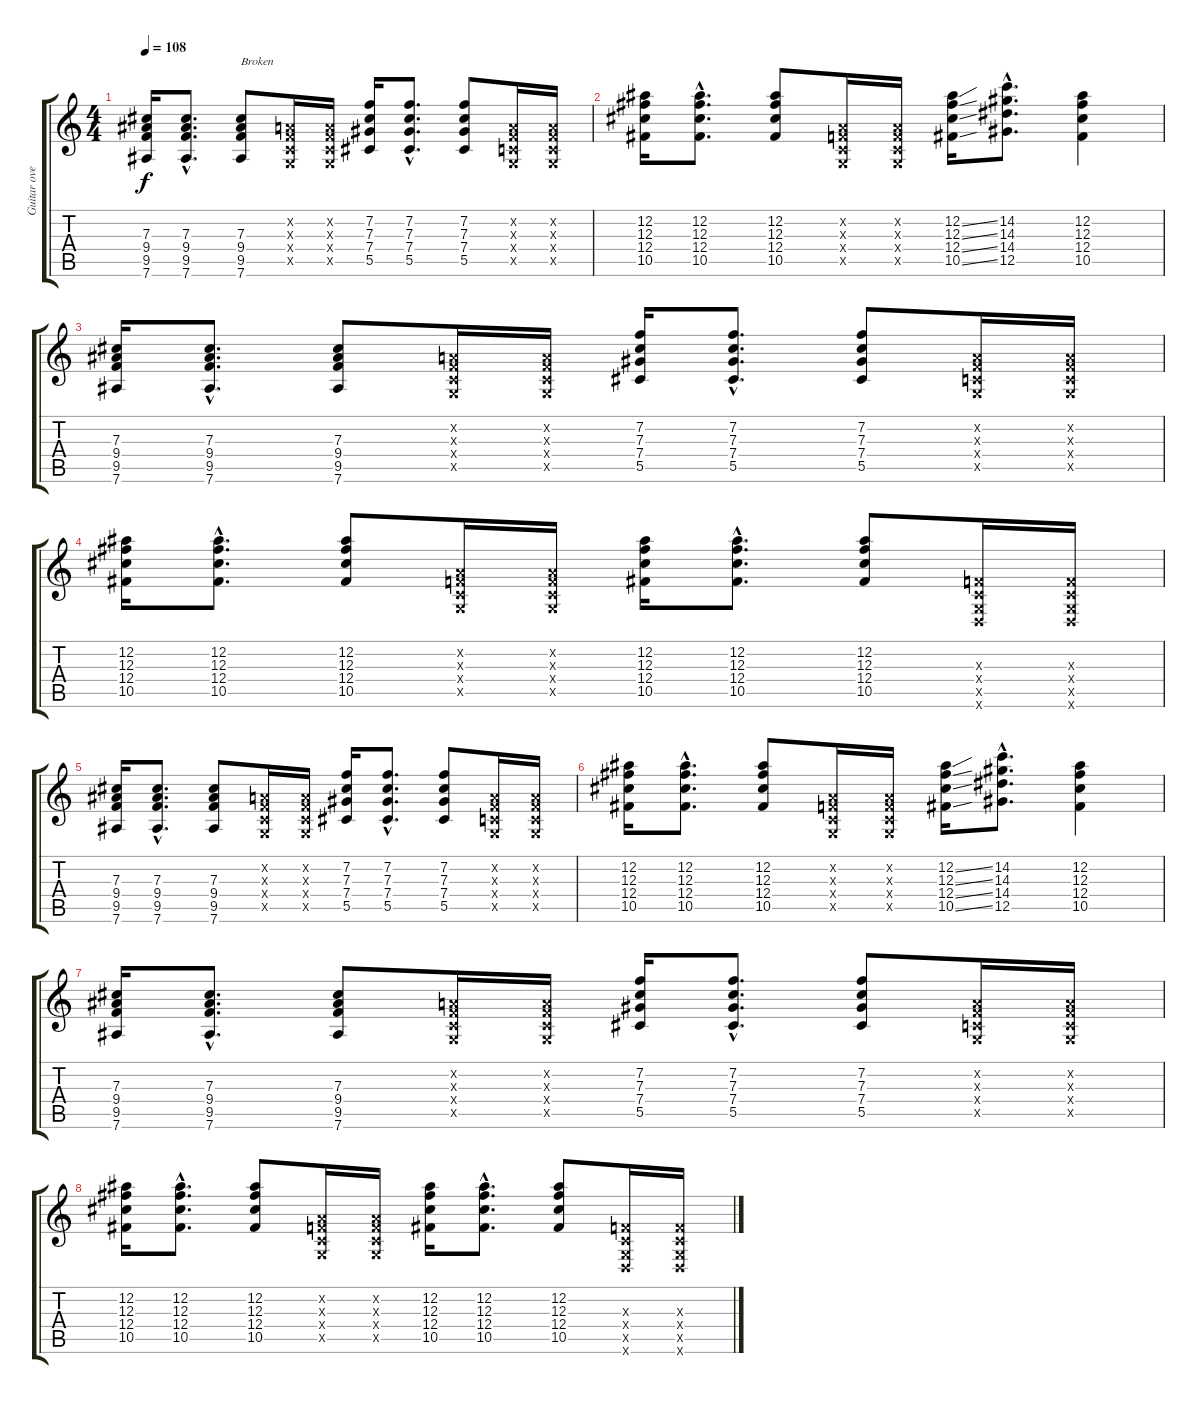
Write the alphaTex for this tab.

\track ("Guitar overdrive" "Guitar ove") {instrument overdrivenguitar}
\staff {score tabs}
\tuning (Eb4 Bb3 Gb3 Db3 Ab2 Eb2) {hide}
\ts (4 4)
\tempo 108
\clef g2
\ks c
(7.3 9.4 9.5 7.6).16{dy f} (7.3{hac} 9.4{hac} 9.5{hac} 7.6{hac}).8{d} (7.3 9.4 9.5 7.6).8{txt "Broken"} (-1.2{x} -1.3{x} -1.4{x} -1.5{x}).16 (-1.2{x} -1.3{x} -1.4{x} -1.5{x}).16 (7.2 7.3 7.4 5.5).16 (7.2{hac} 7.3{hac} 7.4{hac} 5.5{hac}).8{d} (7.2 7.3 7.4 5.5).8 (-1.2{x} -1.3{x} -1.4{x} -1.5{x}).16 (-1.2{x} -1.3{x} -1.4{x} -1.5{x}).16 |
(12.2 12.3 12.4 10.5).16 (12.2{hac} 12.3{hac} 12.4{hac} 10.5{hac}).8{d} (12.2 12.3 12.4 10.5).8 (-1.2{x} -1.3{x} -1.4{x} -1.5{x}).16 (-1.2{x} -1.3{x} -1.4{x} -1.5{x}).16 (12.2{ss} 12.3{ss} 12.4{ss} 10.5{ss}).16 (14.2{hac} 14.3{hac} 14.4{hac} 12.5{hac}).8{d} (12.2 12.3 12.4 10.5).4 |
(7.3 9.4 9.5 7.6).16 (7.3{hac} 9.4{hac} 9.5{hac} 7.6{hac}).8{d} (7.3 9.4 9.5 7.6).8 (-1.2{x} -1.3{x} -1.4{x} -1.5{x}).16 (-1.2{x} -1.3{x} -1.4{x} -1.5{x}).16 (7.2 7.3 7.4 5.5).16 (7.2{hac} 7.3{hac} 7.4{hac} 5.5{hac}).8{d} (7.2 7.3 7.4 5.5).8 (-1.2{x} -1.3{x} -1.4{x} -1.5{x}).16 (-1.2{x} -1.3{x} -1.4{x} -1.5{x}).16 |
(12.2 12.3 12.4 10.5).16 (12.2{hac} 12.3{hac} 12.4{hac} 10.5{hac}).8{d} (12.2 12.3 12.4 10.5).8 (-1.2{x} -1.3{x} -1.4{x} -1.5{x}).16 (-1.2{x} -1.3{x} -1.4{x} -1.5{x}).16 (12.2 12.3 12.4 10.5).16 (12.2{hac} 12.3{hac} 12.4{hac} 10.5{hac}).8{d} (12.2 12.3 12.4 10.5).8 (-1.3{x} -1.4{x} -1.5{x} -1.6{x}).16 (-1.3{x} -1.4{x} -1.5{x} -1.6{x}).16 |
(7.3 9.4 9.5 7.6).16 (7.3{hac} 9.4{hac} 9.5{hac} 7.6{hac}).8{d} (7.3 9.4 9.5 7.6).8 (-1.2{x} -1.3{x} -1.4{x} -1.5{x}).16 (-1.2{x} -1.3{x} -1.4{x} -1.5{x}).16 (7.2 7.3 7.4 5.5).16 (7.2{hac} 7.3{hac} 7.4{hac} 5.5{hac}).8{d} (7.2 7.3 7.4 5.5).8 (-1.2{x} -1.3{x} -1.4{x} -1.5{x}).16 (-1.2{x} -1.3{x} -1.4{x} -1.5{x}).16 |
(12.2 12.3 12.4 10.5).16 (12.2{hac} 12.3{hac} 12.4{hac} 10.5{hac}).8{d} (12.2 12.3 12.4 10.5).8 (-1.2{x} -1.3{x} -1.4{x} -1.5{x}).16 (-1.2{x} -1.3{x} -1.4{x} -1.5{x}).16 (12.2{ss} 12.3{ss} 12.4{ss} 10.5{ss}).16 (14.2{hac} 14.3{hac} 14.4{hac} 12.5{hac}).8{d} (12.2 12.3 12.4 10.5).4 |
(7.3 9.4 9.5 7.6).16 (7.3{hac} 9.4{hac} 9.5{hac} 7.6{hac}).8{d} (7.3 9.4 9.5 7.6).8 (-1.2{x} -1.3{x} -1.4{x} -1.5{x}).16 (-1.2{x} -1.3{x} -1.4{x} -1.5{x}).16 (7.2 7.3 7.4 5.5).16 (7.2{hac} 7.3{hac} 7.4{hac} 5.5{hac}).8{d} (7.2 7.3 7.4 5.5).8 (-1.2{x} -1.3{x} -1.4{x} -1.5{x}).16 (-1.2{x} -1.3{x} -1.4{x} -1.5{x}).16 |
(12.2 12.3 12.4 10.5).16 (12.2{hac} 12.3{hac} 12.4{hac} 10.5{hac}).8{d} (12.2 12.3 12.4 10.5).8 (-1.2{x} -1.3{x} -1.4{x} -1.5{x}).16 (-1.2{x} -1.3{x} -1.4{x} -1.5{x}).16 (12.2 12.3 12.4 10.5).16 (12.2{hac} 12.3{hac} 12.4{hac} 10.5{hac}).8{d} (12.2 12.3 12.4 10.5).8 (-1.3{x} -1.4{x} -1.5{x} -1.6{x}).16 (-1.3{x} -1.4{x} -1.5{x} -1.6{x}).16
